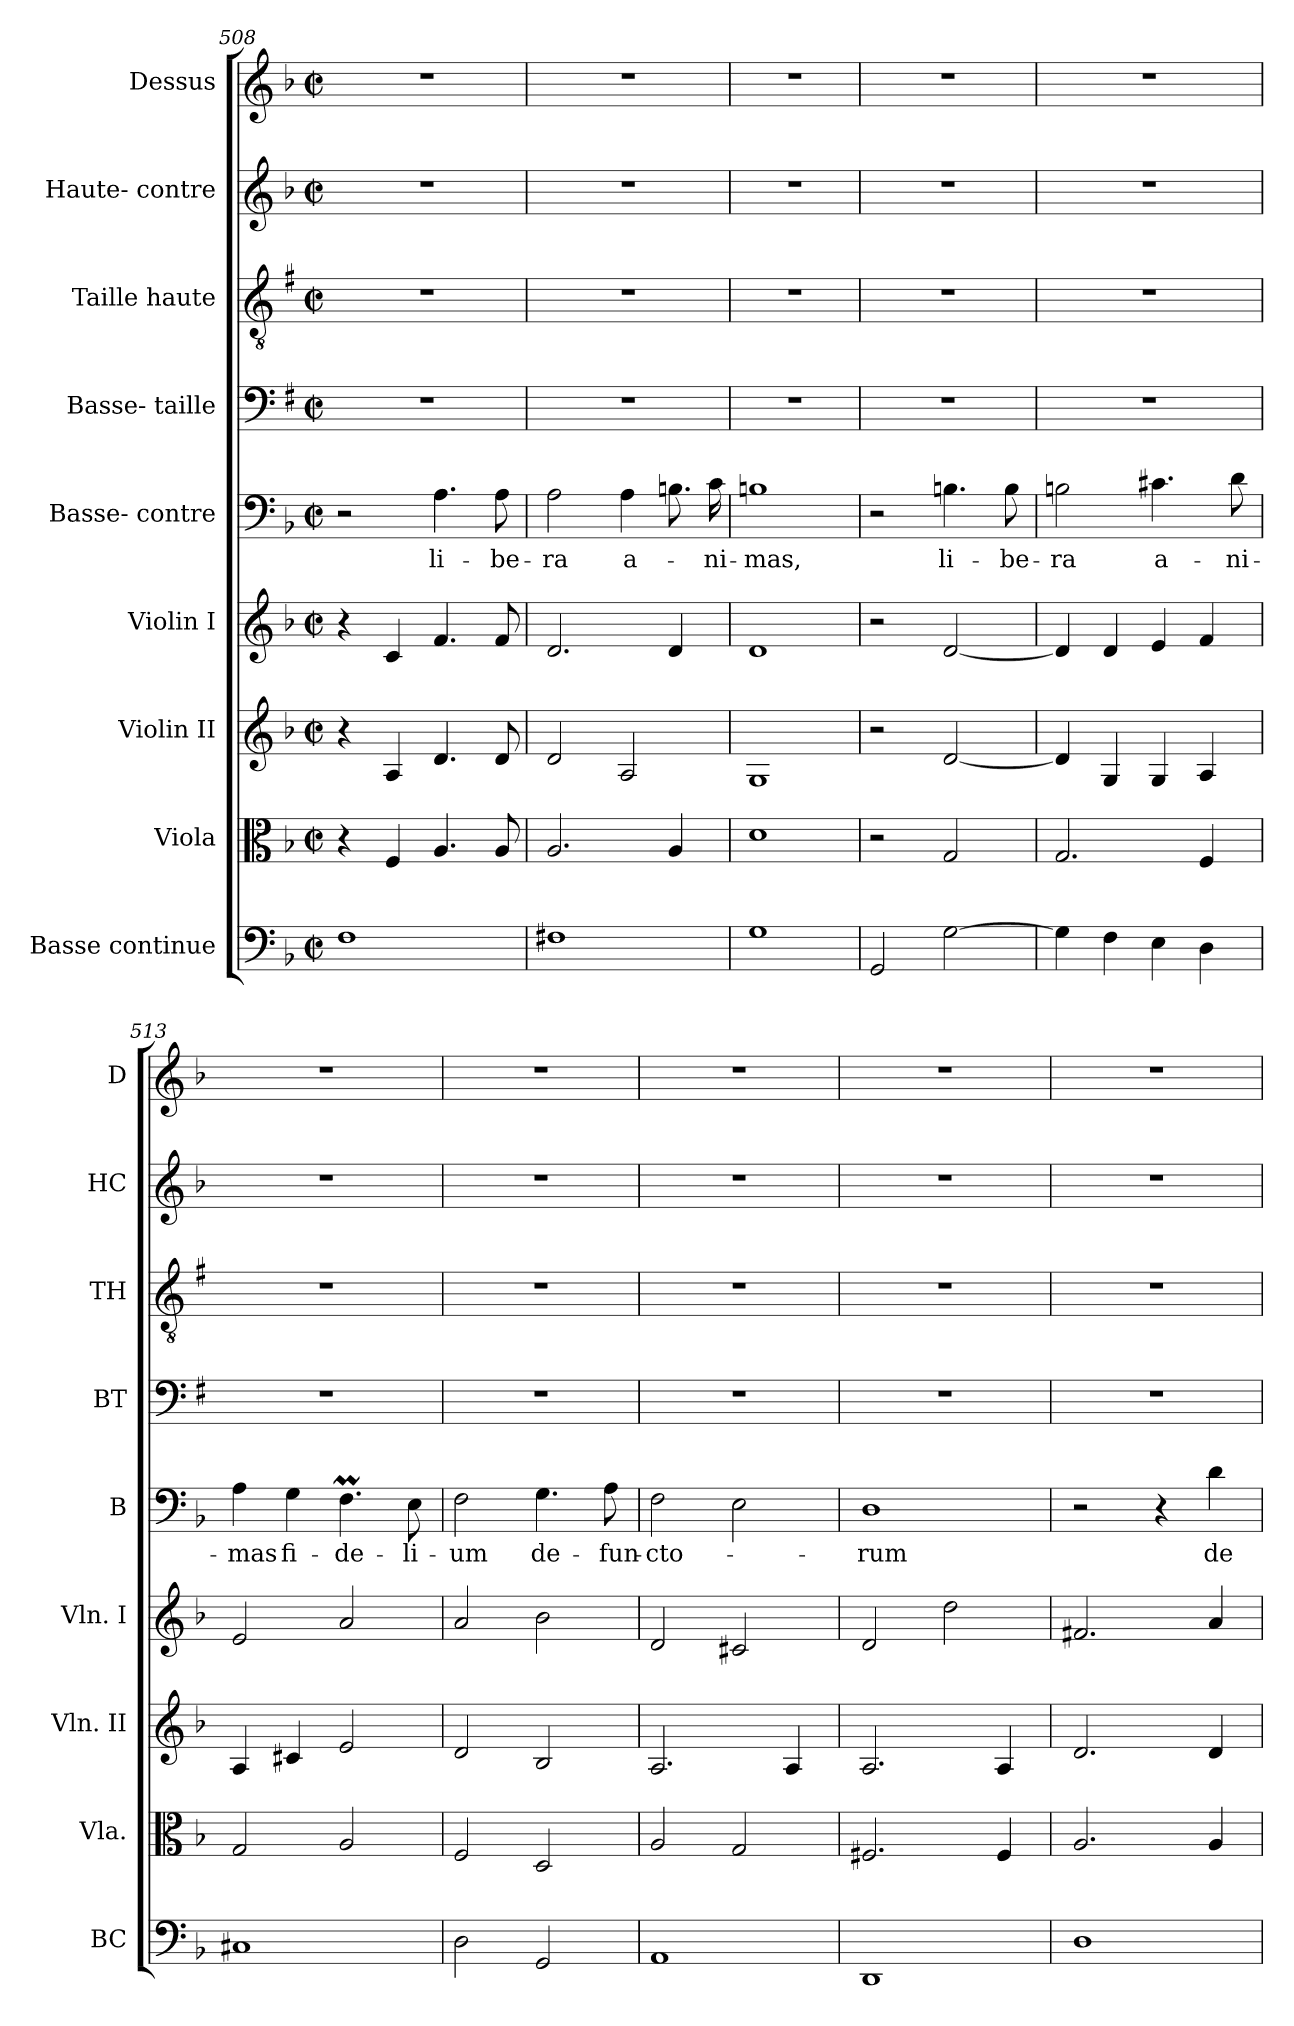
**kern	**kern	**kern	**kern	**kern	**text	**kern	**kern	**kern	**kern
*part9	*part8	*part7	*part6	*part5	*part5	*part4	*part3	*part2	*part1
*staff9	*staff8	*staff7	*staff6	*staff5	*staff5	*staff4	*staff3	*staff2	*staff1
*I"Basse  continue	*I"Viola	*I"Violin II	*I"Violin I	*I"Basse- contre	*	*I"Basse- taille	*I"Taille haute	*I"Haute- contre	*I"Dessus
*I'BC	*I'Vla.	*I'Vln. II	*I'Vln. I	*I'B	*	*I'BT	*I'TH	*I'HC	*I'D
*clefF4	*clefC3	*clefG2	*clefG2	*clefF4	*	*clefF4	*clefGv2	*clefG2	*clefG2
*	*	*	*	*	*	*ITrd1c2	*ITrd1c2	*	*
*k[b-]	*k[b-]	*k[b-]	*k[b-]	*k[b-]	*	*k[b-]	*k[b-]	*k[b-]	*k[b-]
*F:	*F:	*F:	*F:	*F:	*	*F:	*F:	*F:	*F:
*M2/2	*M2/2	*M2/2	*M2/2	*M2/2	*	*M2/2	*M2/2	*M2/2	*M2/2
*met(c|)	*met(c|)	*met(c|)	*met(c|)	*met(c|)	*	*met(c|)	*met(c|)	*met(c|)	*met(c|)
=508	=508	=508	=508	=508	=508	=508	=508	=508	=508
1F	4r	4r	4r	2r	.	1r	1r	1r	1r
.	4F/	4A/	4c/	.	.	.	.	.	.
!	!	!	!	!	!LO:LY:b	!	!	!	!
.	4.A/	4.d/	4.f/	4.A\	li-	.	.	.	.
!	!	!	!	!	!LO:LY:b	!	!	!	!
.	8A/	8d/	8f/	8A\	-be-	.	.	.	.
=509	=509	=509	=509	=509	=509	=509	=509	=509	=509
!	!	!	!	!	!LO:LY:b	!	!	!	!
1F#X	2.A/	2d/	2.d/	2A\	-ra	1r	1r	1r	1r
!	!	!	!	!	!LO:LY:b	!	!	!	!
.	.	2A/	.	4A\	a-	.	.	.	.
.	4A/	.	4d/	8.Bn\	.	.	.	.	.
!	!	!	!	!	!LO:LY:b	!	!	!	!
.	.	.	.	16c\	-ni-	.	.	.	.
=510	=510	=510	=510	=510	=510	=510	=510	=510	=510
!	!	!	!	!	!LO:LY:b	!	!	!	!
1G	1d	1G	1d	1Bn>	-mas,	1r	1r	1r	1r
=511	=511	=511	=511	=511	=511	=511	=511	=511	=511
2GG/	2r	2r	2r	2r	.	1r	1r	1r	1r
!	!	!	!	!	!LO:LY:b	!	!	!	!
[2G\	2G/	[2d/	[2d/	4.Bn\	li-	.	.	.	.
!	!	!	!	!	!LO:LY:b	!	!	!	!
.	.	.	.	8B\	-be-	.	.	.	.
=512	=512	=512	=512	=512	=512	=512	=512	=512	=512
!	!	!	!	!	!LO:LY:b	!	!	!	!
4G\]	2.G/	4d/]	4d/]	2Bn\	-ra	1r	1r	1r	1r
4F\	.	4G/	4d/	.	.	.	.	.	.
!	!	!	!	!	!LO:LY:b	!	!	!	!
4E\	.	4G/	4e/	4.c#X\	a-	.	.	.	.
4D\	4F/	4A/	4f/	.	.	.	.	.	.
!	!	!	!	!	!LO:LY:b	!	!	!	!
.	.	.	.	8d\	-ni-	.	.	.	.
=513	=513	=513	=513	=513	=513	=513	=513	=513	=513
!	!	!	!	!	!LO:LY:b	!	!	!	!
1C#X	2G/	4A/	2e/	4A\	-mas	1r	1r	1r	1r
!	!	!	!	!	!LO:LY:b	!	!	!	!
.	.	4c#X/	.	4G\	fi-	.	.	.	.
!	!	!	!	!	!LO:LY:b	!	!	!	!
.	2A/	2e/	2a/	4.FM\	-de-	.	.	.	.
!	!	!	!	!	!LO:LY:b	!	!	!	!
.	.	.	.	8E\	-li-	.	.	.	.
=514	=514	=514	=514	=514	=514	=514	=514	=514	=514
!	!	!	!	!	!LO:LY:b	!	!	!	!
2D\	2F/	2d/	2a/	2F\	-um	1r	1r	1r	1r
!	!	!	!	!	!LO:LY:b	!	!	!	!
2GG/	2D/	2B-/	2b-\	4.G\	de-	.	.	.	.
!	!	!	!	!	!LO:LY:b	!	!	!	!
.	.	.	.	8A\	-fun-	.	.	.	.
=515	=515	=515	=515	=515	=515	=515	=515	=515	=515
!	!	!	!	!	!LO:LY:b	!	!	!	!
1AA	2A/	2.A/	2d/	2F\	-cto-	1r	1r	1r	1r
.	2G/	.	2c#X/	2E>\	.	.	.	.	.
.	.	4A/	.	.	.	.	.	.	.
=516	=516	=516	=516	=516	=516	=516	=516	=516	=516
!	!	!	!	!	!LO:LY:b	!	!	!	!
1DD	2.F#X/	2.A/	2d/	1D	-rum	1r	1r	1r	1r
.	.	.	2dd\	.	.	.	.	.	.
.	4F#/	4A/	.	.	.	.	.	.	.
!!LO:LB:g=z
=517	=517	=517	=517	=517	=517	=517	=517	=517	=517
1D	2.A/	2.d/	2.f#X/	2r	.	1r	1r	1r	1r
.	.	.	.	4r	.	.	.	.	.
!	!	!	!	!	!LO:LY:b	!	!	!	!
.	4A/	4d/	4a/	4d\	de	.	.	.	.
=	=	=	=	=	=	=	=	=	=
*-	*-	*-	*-	*-	*-	*-	*-	*-	*-
